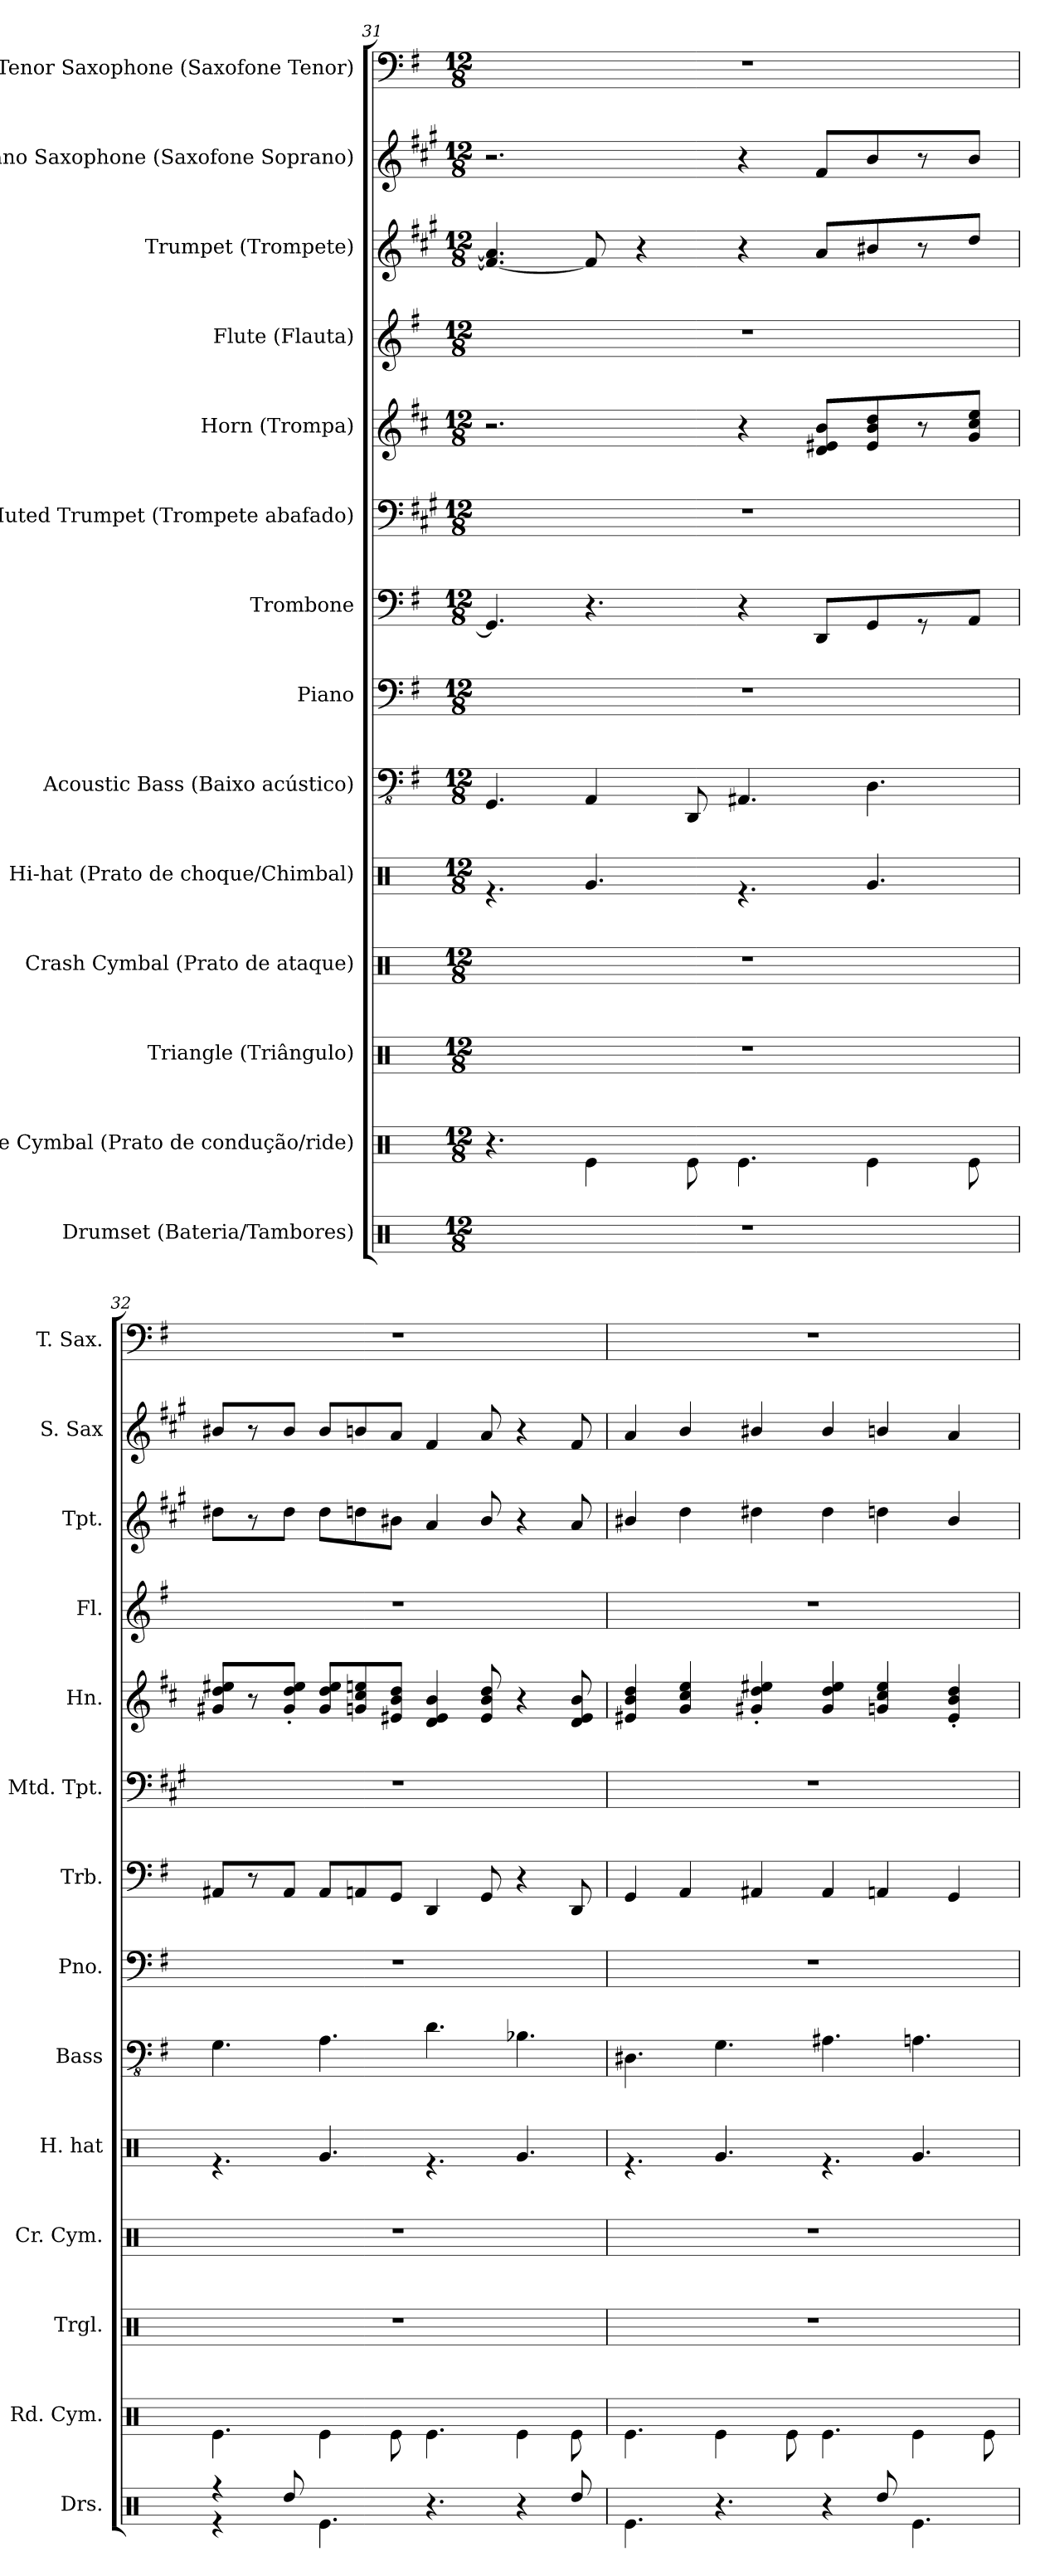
**kern	**kern	**kern	**kern	**kern	**kern	**kern	**kern	**kern	**kern	**kern	**kern	**kern	**kern
*part14	*part13	*part12	*part11	*part10	*part9	*part8	*part7	*part6	*part5	*part4	*part3	*part2	*part1
*staff14	*staff13	*staff12	*staff11	*staff10	*staff9	*staff8	*staff7	*staff6	*staff5	*staff4	*staff3	*staff2	*staff1
*I"Drumset (Bateria/Tambores)	*I"Ride Cymbal (Prato de condução/ride)	*I"Triangle (Triângulo)	*I"Crash Cymbal (Prato de ataque)	*I"Hi-hat (Prato de choque/Chimbal)	*I"Acoustic Bass (Baixo acústico)	*I"Piano	*I"Trombone	*I"Muted Trumpet (Trompete abafado)	*I"Horn (Trompa)	*I"Flute (Flauta)	*I"Trumpet (Trompete)	*I"Soprano Saxophone (Saxofone Soprano)	*I"Tenor Saxophone (Saxofone Tenor)
*I'Drs.	*I'Rd. Cym.	*I'Trgl.	*I'Cr. Cym.	*I'H. hat	*I'Bass	*I'Pno.	*I'Trb.	*I'Mtd. Tpt.	*I'Hn.	*I'Fl.	*I'Tpt.	*I'S. Sax	*I'T. Sax.
*clefX	*clefX	*clefX	*clefX	*clefX	*clefFv4	*clefF4	*clefF4	*clefF4	*clefG2	*clefG2	*clefG2	*clefG2	*clefF4
*	*	*	*	*	*	*	*	*ITrd1c2	*ITrd4c7	*	*ITrd1c2	*ITrd1c2	*ITrd8c14
*k[]	*k[]	*k[]	*k[]	*k[]	*k[f#]	*k[f#]	*k[f#]	*k[f#]	*k[f#]	*k[f#]	*k[f#]	*k[f#]	*k[f#]
*M12/8	*M12/8	*M12/8	*M12/8	*M12/8	*M12/8	*M12/8	*M12/8	*M12/8	*M12/8	*M12/8	*M12/8	*M12/8	*M12/8
=31	=31	=31	=31	=31	=31	=31	=31	=31	=31	=31	=31	=31	=31
*	*	*	*	*^	*	*	*	*	*	*	*	*	*
1.r	4.r	1.r	1.r	1.rDyy	4.r	4.GGG/	1.r	4.GG/]	1.r	2.r	1.r	4.e/_ 4.g/]	2.r	1.r
.	4Re\	.	.	.	4.Rg/	4AAA/	.	4.r	.	.	.	8e/]	.	.
.	.	.	.	.	.	.	.	.	.	.	.	4r	.	.
.	8Re\	.	.	.	.	8DDD/	.	.	.	.	.	.	.	.
.	4.Re\	.	.	.	4.r	4.AAA#X/	.	4r	.	4r	.	4r	4r	.
.	.	.	.	.	.	.	.	8DD/L	.	8G/ 8A#X/ 8e/L	.	8g/L	8e/L	.
.	4Re\	.	.	.	4.Rg/	4.DD\	.	8GG/	.	8A#/ 8e/ 8g/	.	8a#X/	8a/	.
.	.	.	.	.	.	.	.	8r	.	8r	.	8r	8r	.
.	8Re\	.	.	.	.	.	.	8AA/J	.	8c/ 8f#/ 8a/J	.	8cc/J	8a/J	.
!!LO:PB:g=z
=32	=32	=32	=32	=32	=32	=32	=32	=32	=32	=32	=32	=32	=32	=32
*^	*	*	*	*	*	*	*	*	*	*	*	*	*	*
4r	4r	4.Re\	1.r	1.r	1.rDyy	4.r	4.GG\	1.r	8AA#X/L	1.r	8c#X/ 8g/ 8a#X/L	1.r	8cc#X\L	8a#X/L	1.r
.	.	.	.	.	.	.	.	.	8r	.	8r	.	8r	8r	.
8rFyy	8Rdd/	.	.	.	.	.	.	.	8AA#/J	.	8c#/' 8g/' 8a#/'J	.	8cc#\J	8a#/J	.
4.Re\	8reeeyy	4Re\	.	.	.	4.Rg/	4.AA\	.	8AA#/L	.	8c#/ 8g/ 8a#/L	.	8cc#\L	8a#/L	.
.	4reeeyy	.	.	.	.	.	.	.	8AAn/	.	8cn/ 8f#/ 8an/	.	8ccn\	8an/	.
.	.	8Re\	.	.	.	.	.	.	8GG/J	.	8A#X/ 8e/ 8g/J	.	8a#X\J	8g/J	.
4.r	4.reeeyy	4.Re\	.	.	.	4.r	4.D\	.	4DD/	.	4G/ 4A#/ 4e/	.	4g/	4e/	.
.	.	.	.	.	.	.	.	.	8GG/	.	8A#/ 8e/ 8g/	.	8a#/	8g/	.
4r	4reeeyy	4Re\	.	.	.	4.Rg/	4.BB-X\	.	4r	.	4r	.	4r	4r	.
8rFyy	8Rdd/	8Re\	.	.	.	.	.	.	8DD/	.	8G/ 8A#/ 8e/	.	8g/	8e/	.
=33	=33	=33	=33	=33	=33	=33	=33	=33	=33	=33	=33	=33	=33	=33	=33
4.Re\	4.reeeyy	4.Re\	1.r	1.r	1.rDyy	4.r	4.DD#X\	1.r	4GG/	1.r	4A#X/ 4e/ 4g/	1.r	4a#X/	4g/	1.r
.	.	.	.	.	.	.	.	.	4AA/	.	4c/ 4f#/ 4a/	.	4cc\	4a/	.
4.r	4.reeeyy	4Re\	.	.	.	4.Rg/	4.GG\	.	.	.	.	.	.	.	.
.	.	.	.	.	.	.	.	.	4AA#X/	.	4c#X/' 4g/' 4a#X/'	.	4cc#X\	4a#X/	.
.	.	8Re\	.	.	.	.	.	.	.	.	.	.	.	.	.
4r	4reeeyy	4.Re\	.	.	.	4.r	4.AA#X\	.	4AA#/	.	4c#/ 4g/ 4a#/	.	4cc#\	4a#/	.
8rFyy	8Rdd/	.	.	.	.	.	.	.	4AAn/	.	4cn/ 4f#/ 4a#/	.	4ccn\	4an/	.
4.Re\	4.reeeyy	4Re\	.	.	.	4.Rg/	4.AAn\	.	.	.	.	.	.	.	.
.	.	.	.	.	.	.	.	.	4GG/	.	4A#/' 4e/' 4g/'	.	4a#/	4g/	.
.	.	8Re\	.	.	.	.	.	.	.	.	.	.	.	.	.
*v	*v	*	*	*	*v	*v	*	*	*	*	*	*	*	*	*
=	=	=	=	=	=	=	=	=	=	=	=	=	=
*-	*-	*-	*-	*-	*-	*-	*-	*-	*-	*-	*-	*-	*-
